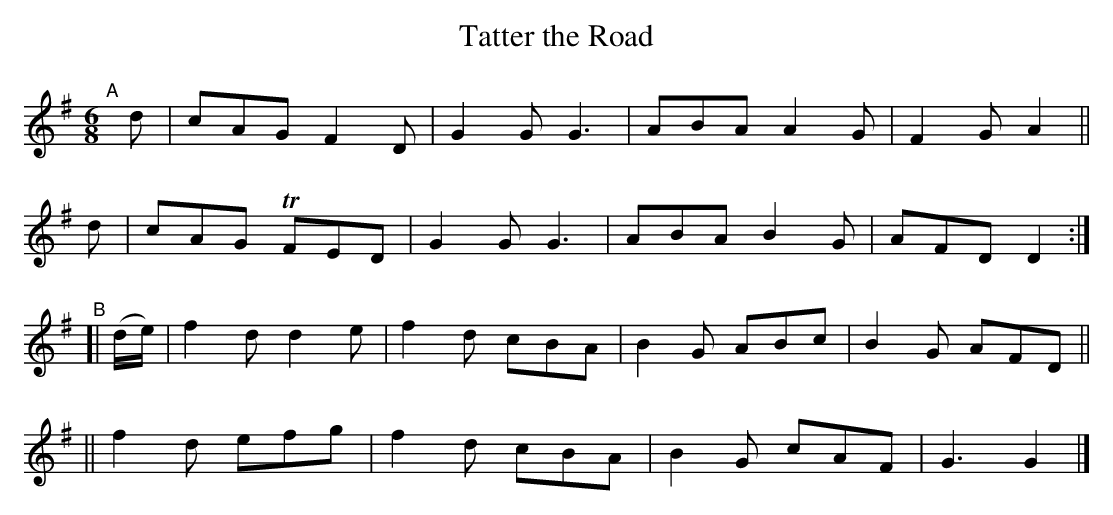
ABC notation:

X:1
T: Tatter the Road
M: 6/8
L: 1/8
K: G
"^A"[|]\
d | cAG  F2D | G2G G3 | ABA A2G | F2G A2 ||
d | cAG TFED | G2G G3 | ABA B2G | AFD D2 :|
"^B"[| (d/e/) \
|  f2d d2e | f2d cBA | B2G ABc | B2G AFD ||
|| f2d efg | f2d cBA | B2G cAF | G3  G2  |]
